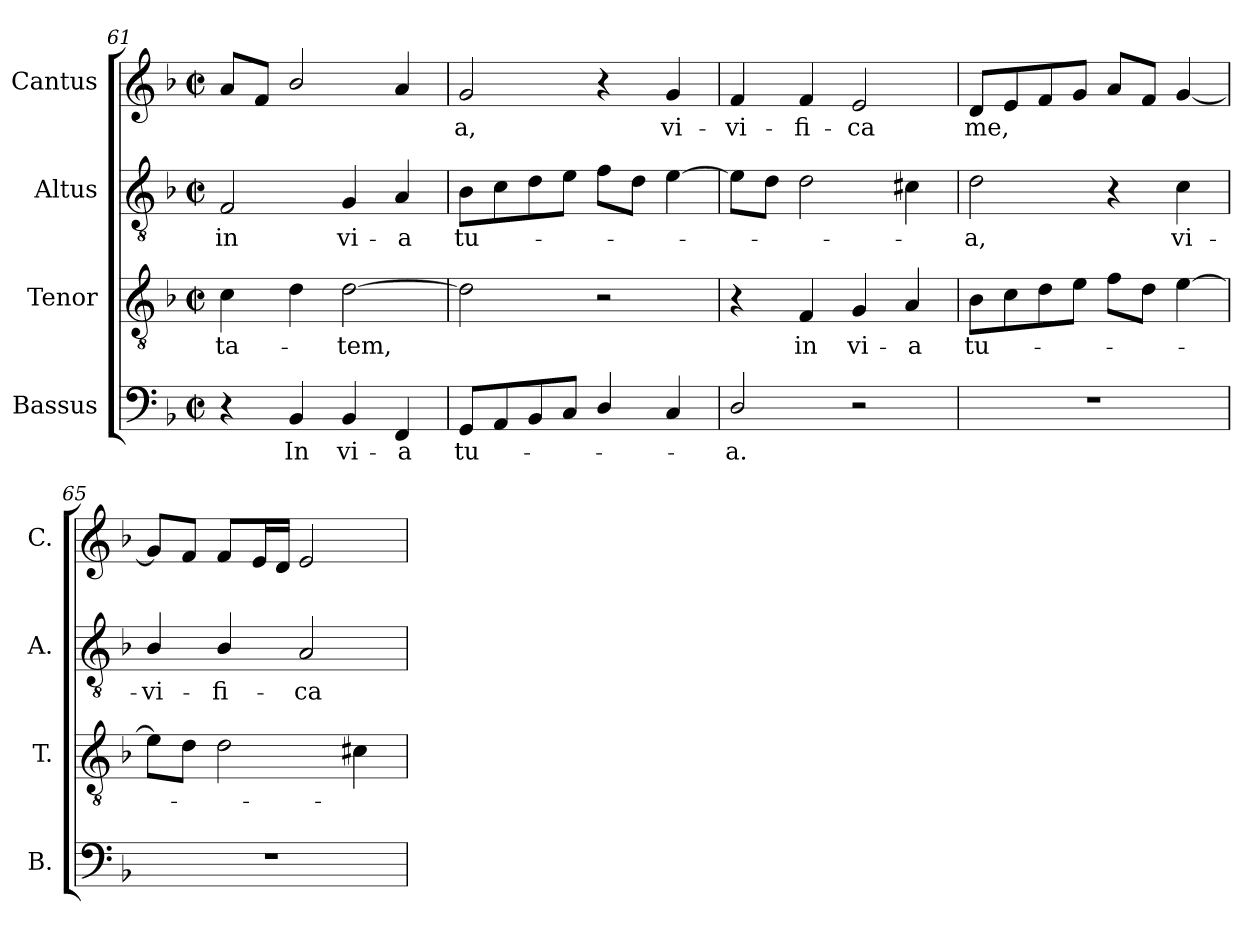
**kern	**text	**kern	**text	**kern	**text	**kern	**text
*part4	*part4	*part3	*part3	*part2	*part2	*part1	*part1
*staff4	*staff4	*staff3	*staff3	*staff2	*staff2	*staff1	*staff1
*I"Bassus	*	*I"Tenor	*	*I"Altus	*	*I"Cantus	*
*I'B.	*	*I'T.	*	*I'A.	*	*I'C.	*
*clefF4	*	*clefGv2	*	*clefGv2	*	*clefG2	*
*	*	*ITrd7c12	*	*ITrd7c12	*	*	*
*k[b-]	*	*k[b-]	*	*k[b-]	*	*k[b-]	*
*F:	*	*F:	*	*F:	*	*F:	*
*M2/2	*	*M2/2	*	*M2/2	*	*M2/2	*
*met(c|)	*	*met(c|)	*	*met(c|)	*	*met(c|)	*
=61	=61	=61	=61	=61	=61	=61	=61
!	!	!	!LO:LY:b:color=#000000	!	!	!	!
!	!	!	!	!	!LO:LY:b:color=#000000	!	!
4r	.	4Ci\	-ta-	2FFi/	in	8ai/L	.
.	.	.	.	.	.	8fi/J	.
!	!LO:LY:b:color=#000000	!	!	!	!	!	!
4BB-i/	In	4Di\	.	.	.	2b-i/	.
!	!LO:LY:b:color=#000000	!	!	!	!	!	!
!	!	!	!LO:LY:b:color=#000000	!	!	!	!
!	!	!	!	!	!LO:LY:b:color=#000000	!	!
4BB-i/	vi-	[2Di\	-tem,	4GGi/	vi-	.	.
!	!LO:LY:b:color=#000000	!	!	!	!	!	!
!	!	!	!	!	!LO:LY:b:color=#000000	!	!
4FFi/	-a	.	.	4AAi/	-a	4ai/	.
=62	=62	=62	=62	=62	=62	=62	=62
!	!LO:LY:b:color=#000000	!	!	!	!	!	!
!	!	!	!	!	!LO:LY:b:color=#000000	!	!
!	!	!	!	!	!	!	!LO:LY:b:color=#000000
8GGi/L	tu-	2Di\]	.	8BB-i\L	tu-	2gi/	-a,
8AAi/	.	.	.	8Ci\	.	.	.
8BB-i/	.	.	.	8Di\	.	.	.
8Ci/J	.	.	.	8Ei\J	.	.	.
4Di/	.	2r	.	8Fi\L	.	4r	.
.	.	.	.	8Di\J	.	.	.
!	!	!	!	!	!	!	!LO:LY:b:color=#000000
4Ci/	.	.	.	[4Ei\	.	4gi/	vi-
!!LO:LB:g=z
=63	=63	=63	=63	=63	=63	=63	=63
!	!LO:LY:b:color=#000000	!	!	!	!	!	!
!	!	!	!	!	!	!	!LO:LY:b:color=#000000
2Di/	-a.	4r	.	8Ei\L]	.	4fi/	-vi-
.	.	.	.	8Di\J	.	.	.
!	!	!	!LO:LY:b:color=#000000	!	!	!	!
!	!	!	!	!	!	!	!LO:LY:b:color=#000000
.	.	4FFi/	in	2Di\	.	4fi/	-fi-
!	!	!	!LO:LY:b:color=#000000	!	!	!	!
!	!	!	!	!	!	!	!LO:LY:b:color=#000000
2r	.	4GGi/	vi-	.	.	2ei/	-ca
!	!	!	!LO:LY:b:color=#000000	!	!	!	!
.	.	4AAi/	-a	4C#Xi\	.	.	.
=64	=64	=64	=64	=64	=64	=64	=64
!	!	!	!LO:LY:b:color=#000000	!	!	!	!
!	!	!	!	!	!LO:LY:b:color=#000000	!	!
!	!	!	!	!	!	!	!LO:LY:b:color=#000000
1r	.	8BB-i\L	tu-	2Di\	-a,	8di/L	me,
.	.	8Ci\	.	.	.	8ei/	.
.	.	8Di\	.	.	.	8fi/	.
.	.	8Ei\J	.	.	.	8gi/J	.
.	.	8Fi\L	.	4r	.	8ai/L	.
.	.	8Di\J	.	.	.	8fi/J	.
!	!	!	!	!	!LO:LY:b:color=#000000	!	!
.	.	[4Ei\	.	4Ci\	vi-	[4gi/	.
=65	=65	=65	=65	=65	=65	=65	=65
!	!	!	!	!	!LO:LY:b:color=#000000	!	!
1r	.	8Ei\L]	.	4BB-i/	-vi-	8gi/L]	.
.	.	8Di\J	.	.	.	8fi/J	.
!	!	!	!	!	!LO:LY:b:color=#000000	!	!
.	.	2Di\	.	4BB-i/	-fi-	8fi/L	.
.	.	.	.	.	.	16ei/L	.
.	.	.	.	.	.	16di/JJ	.
!	!	!	!	!	!LO:LY:b:color=#000000	!	!
.	.	.	.	2AAi/	-ca	2ei/	.
.	.	4C#Xi\	.	.	.	.	.
=	=	=	=	=	=	=	=
*-	*-	*-	*-	*-	*-	*-	*-
